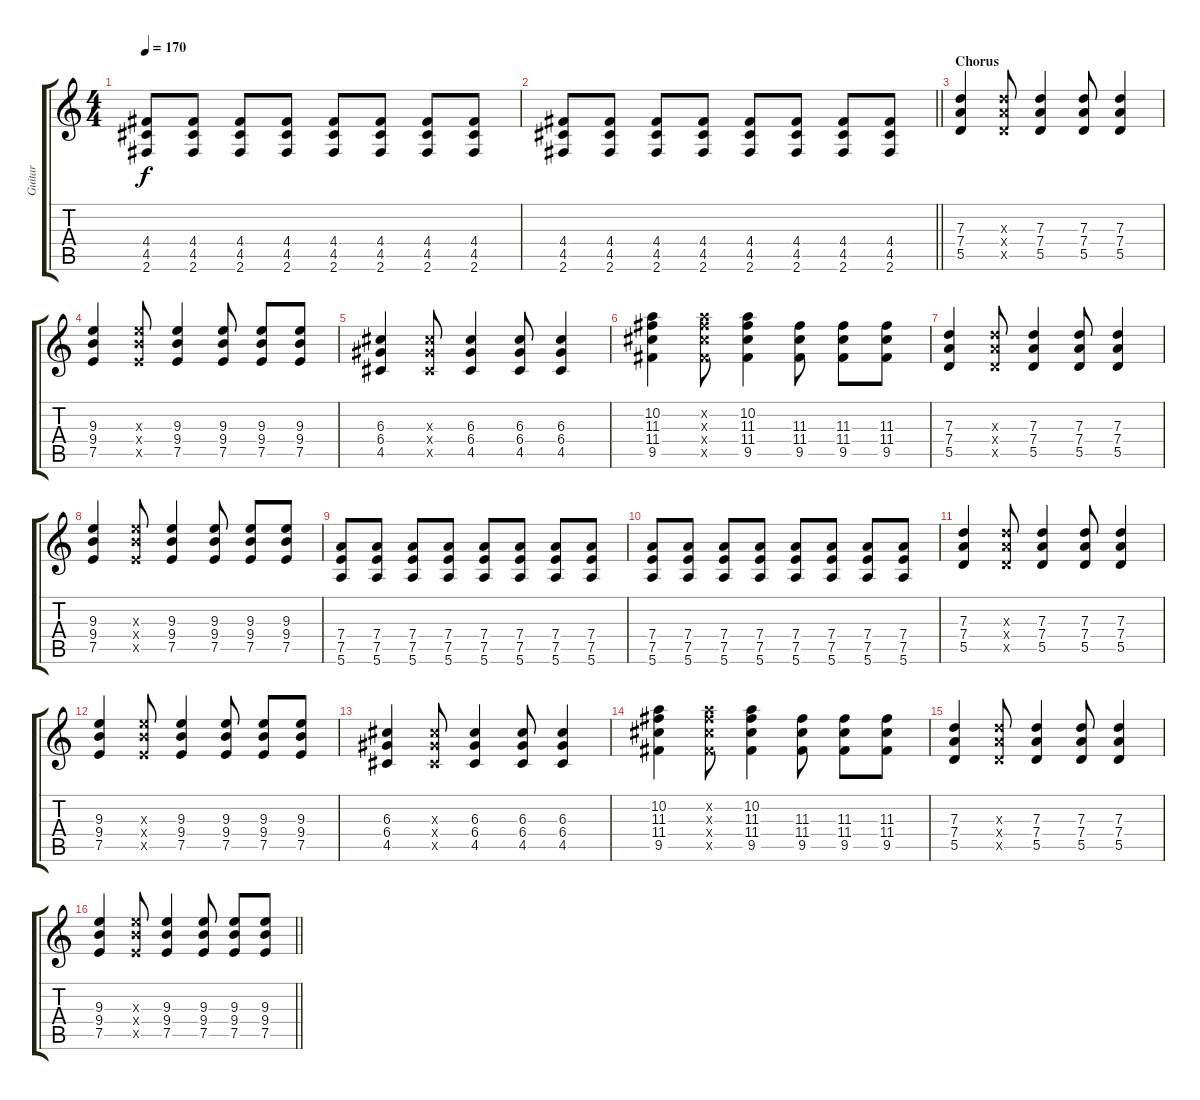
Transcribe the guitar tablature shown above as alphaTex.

\track ("Guitar" "Guitar") {instrument distortionguitar}
\staff {score tabs}
\tuning (E4 B3 G3 D3 A2 E2) {hide}
\ts (4 4)
\tempo 170
\clef g2
\ks c
(4.4 4.5 2.6).8{dy f} (4.4 4.5 2.6).8 (4.4 4.5 2.6).8 (4.4 4.5 2.6).8 (4.4 4.5 2.6).8 (4.4 4.5 2.6).8 (4.4 4.5 2.6).8 (4.4 4.5 2.6).8 |
\barLineRight lightlight
(4.4 4.5 2.6).8 (4.4 4.5 2.6).8 (4.4 4.5 2.6).8 (4.4 4.5 2.6).8 (4.4 4.5 2.6).8 (4.4 4.5 2.6).8 (4.4 4.5 2.6).8 (4.4 4.5 2.6).8 |
\section ("" "Chorus")
(7.3 7.4 5.5).4 (7.3{x} 7.4{x} 5.5{x}).8 (7.3 7.4 5.5).4 (7.3 7.4 5.5).8 (7.3 7.4 5.5).4 |
(9.3 9.4 7.5).4 (9.3{x} 9.4{x} 7.5{x}).8 (9.3 9.4 7.5).4 (9.3 9.4 7.5).8 (9.3 9.4 7.5).8 (9.3 9.4 7.5).8 |
(6.3 6.4 4.5).4 (6.3{x} 6.4{x} 4.5{x}).8 (6.3 6.4 4.5).4 (6.3 6.4 4.5).8 (6.3 6.4 4.5).4 |
(10.2 11.3 11.4 9.5).4 (10.2{x} 11.3{x} 11.4{x} 9.5{x}).8 (10.2 11.3 11.4 9.5).4 (11.3 11.4 9.5).8 (11.3 11.4 9.5).8 (11.3 11.4 9.5).8 |
(7.3 7.4 5.5).4 (7.3{x} 7.4{x} 5.5{x}).8 (7.3 7.4 5.5).4 (7.3 7.4 5.5).8 (7.3 7.4 5.5).4 |
(9.3 9.4 7.5).4 (9.3{x} 9.4{x} 7.5{x}).8 (9.3 9.4 7.5).4 (9.3 9.4 7.5).8 (9.3 9.4 7.5).8 (9.3 9.4 7.5).8 |
(7.4 7.5 5.6).8 (7.4 7.5 5.6).8 (7.4 7.5 5.6).8 (7.4 7.5 5.6).8 (7.4 7.5 5.6).8 (7.4 7.5 5.6).8 (7.4 7.5 5.6).8 (7.4 7.5 5.6).8 |
(7.4 7.5 5.6).8 (7.4 7.5 5.6).8 (7.4 7.5 5.6).8 (7.4 7.5 5.6).8 (7.4 7.5 5.6).8 (7.4 7.5 5.6).8 (7.4 7.5 5.6).8 (7.4 7.5 5.6).8 |
(7.3 7.4 5.5).4 (7.3{x} 7.4{x} 5.5{x}).8 (7.3 7.4 5.5).4 (7.3 7.4 5.5).8 (7.3 7.4 5.5).4 |
(9.3 9.4 7.5).4 (9.3{x} 9.4{x} 7.5{x}).8 (9.3 9.4 7.5).4 (9.3 9.4 7.5).8 (9.3 9.4 7.5).8 (9.3 9.4 7.5).8 |
(6.3 6.4 4.5).4 (6.3{x} 6.4{x} 4.5{x}).8 (6.3 6.4 4.5).4 (6.3 6.4 4.5).8 (6.3 6.4 4.5).4 |
(10.2 11.3 11.4 9.5).4 (10.2{x} 11.3{x} 11.4{x} 9.5{x}).8 (10.2 11.3 11.4 9.5).4 (11.3 11.4 9.5).8 (11.3 11.4 9.5).8 (11.3 11.4 9.5).8 |
(7.3 7.4 5.5).4 (7.3{x} 7.4{x} 5.5{x}).8 (7.3 7.4 5.5).4 (7.3 7.4 5.5).8 (7.3 7.4 5.5).4 |
\barLineRight lightlight
(9.3 9.4 7.5).4 (9.3{x} 9.4{x} 7.5{x}).8 (9.3 9.4 7.5).4 (9.3 9.4 7.5).8 (9.3 9.4 7.5).8 (9.3 9.4 7.5).8
